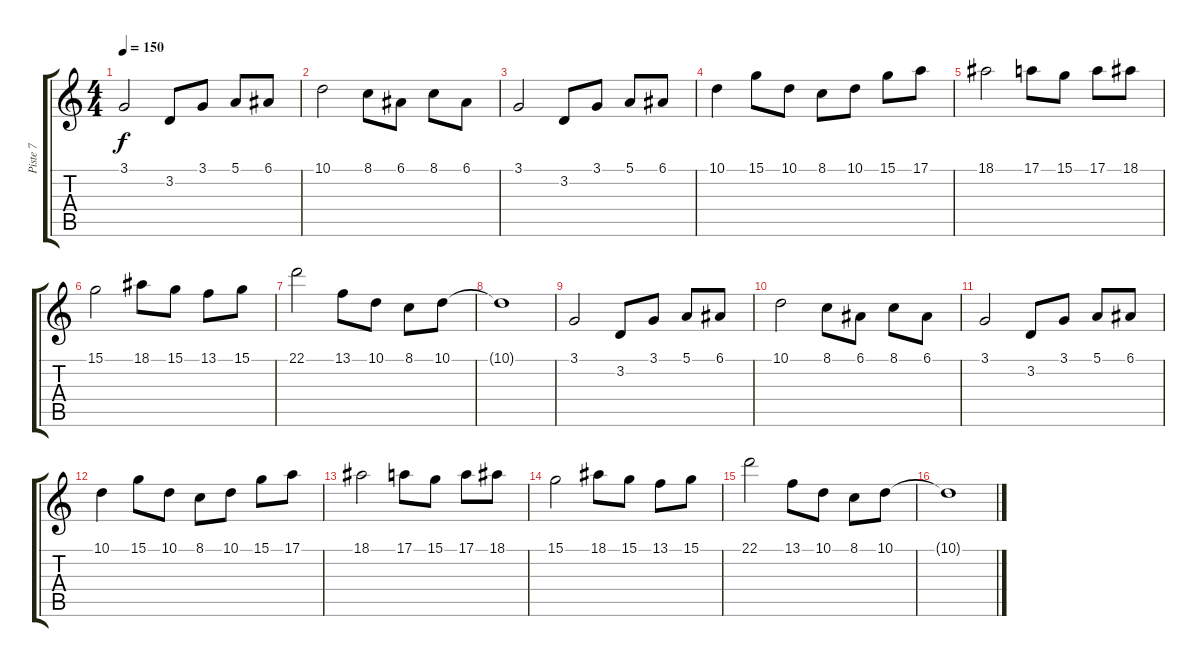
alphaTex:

\track ("Piste 7" "Piste 7") {instrument vibraphone}
\staff {score tabs}
\tuning (E4 B3 G3 D3 A2 E2) {hide}
\ts (4 4)
\tempo 150
\clef g2
\ks c
3.1.2{dy f} 3.2.8 3.1.8 5.1.8 6.1.8 |
10.1.2 8.1.8 6.1.8 8.1.8 6.1.8 |
3.1.2 3.2.8 3.1.8 5.1.8 6.1.8 |
10.1.4 15.1.8 10.1.8 8.1.8 10.1.8 15.1.8 17.1.8 |
18.1.2 17.1.8 15.1.8 17.1.8 18.1.8 |
15.1.2 18.1.8 15.1.8 13.1.8 15.1.8 |
22.1.2 13.1.8 10.1.8 8.1.8 10.1.8 |
10.1{t}.1 |
3.1.2 3.2.8 3.1.8 5.1.8 6.1.8 |
10.1.2 8.1.8 6.1.8 8.1.8 6.1.8 |
3.1.2 3.2.8 3.1.8 5.1.8 6.1.8 |
10.1.4 15.1.8 10.1.8 8.1.8 10.1.8 15.1.8 17.1.8 |
18.1.2 17.1.8 15.1.8 17.1.8 18.1.8 |
15.1.2 18.1.8 15.1.8 13.1.8 15.1.8 |
22.1.2 13.1.8 10.1.8 8.1.8 10.1.8 |
10.1{t}.1
